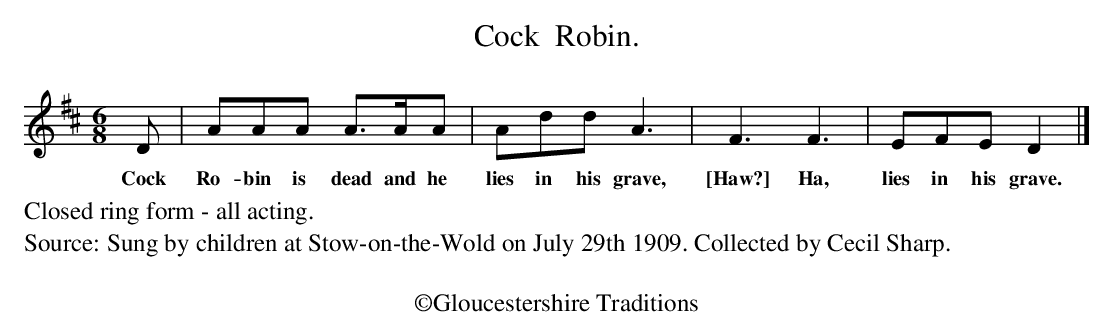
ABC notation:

X:1
T:Cock  Robin.
M:6/8
L:1/8
K:D Major
D|AAA A>AA|Add A3|F3F3|EFE D2|]
w:Cock Ro-bin is dead and he lies in his grave, [Haw?] Ha, lies in his grave.
